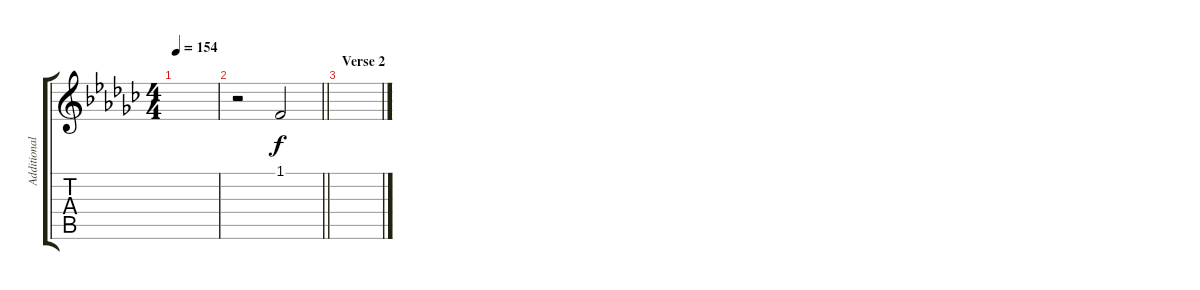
\track ("Additional Effects" "Additional") {instrument reversecymbal}
\staff {score tabs}
\tuning (E4 B3 G3 D3 A2 E2) {hide}
\ts (4 4)
\tempo 154
\clef g2
\ks gb
|
\barLineRight lightlight
r.2 1.1.2 |
\section ("" "Verse 2")
